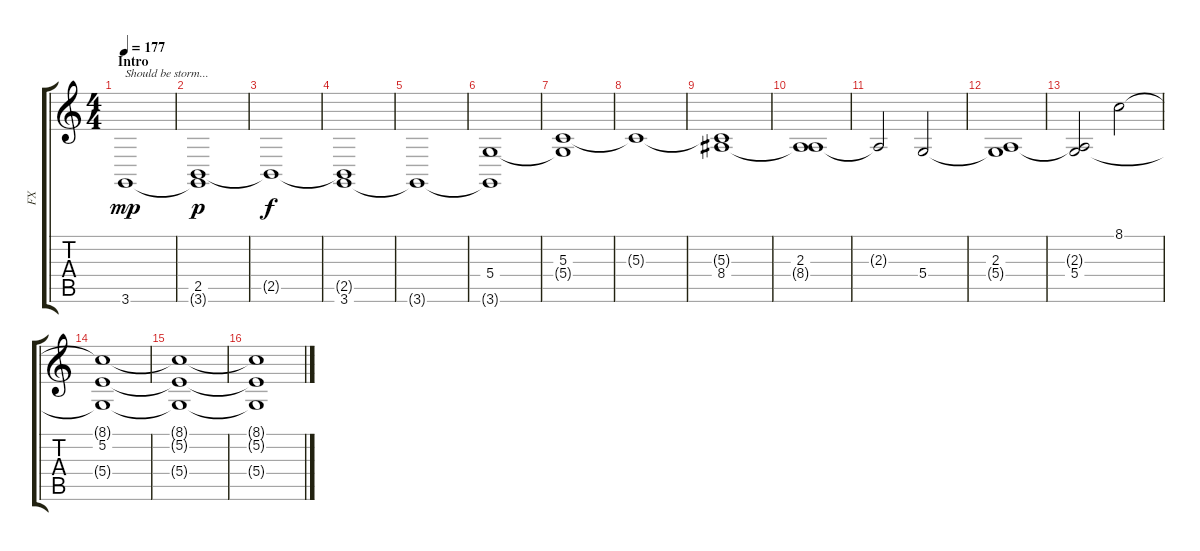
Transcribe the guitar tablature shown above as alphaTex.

\track ("FX" "FX") {instrument seashore}
\staff {score tabs}
\tuning (E4 B3 G3 D3 A2 E2) {hide}
\ts (4 4)
\section ("" "Intro")
\tempo 177
\clef g2
\ks c
3.6.1{txt "Should be storm..." dy mp instrument seashore} |
(2.5 3.6{t}).1{dy p} |
2.5{t}.1{dy f} |
(2.5{t} 3.6).1 |
3.6{t}.1 |
(5.4 3.6{t}).1 |
(5.3 5.4{t}).1 |
5.3{t}.1 |
(5.3{t} 8.4).1 |
(2.3 8.4{t}).1 |
2.3{t}.2 5.4.2 |
(2.3 5.4{t}).1 |
(2.3{t} 5.4).2 8.1.2 |
(8.1{t} 5.2 5.4{t}).1 |
(8.1{t} 5.2{t} 5.4{t}).1 |
(8.1{t} 5.2{t} 5.4{t}).1
